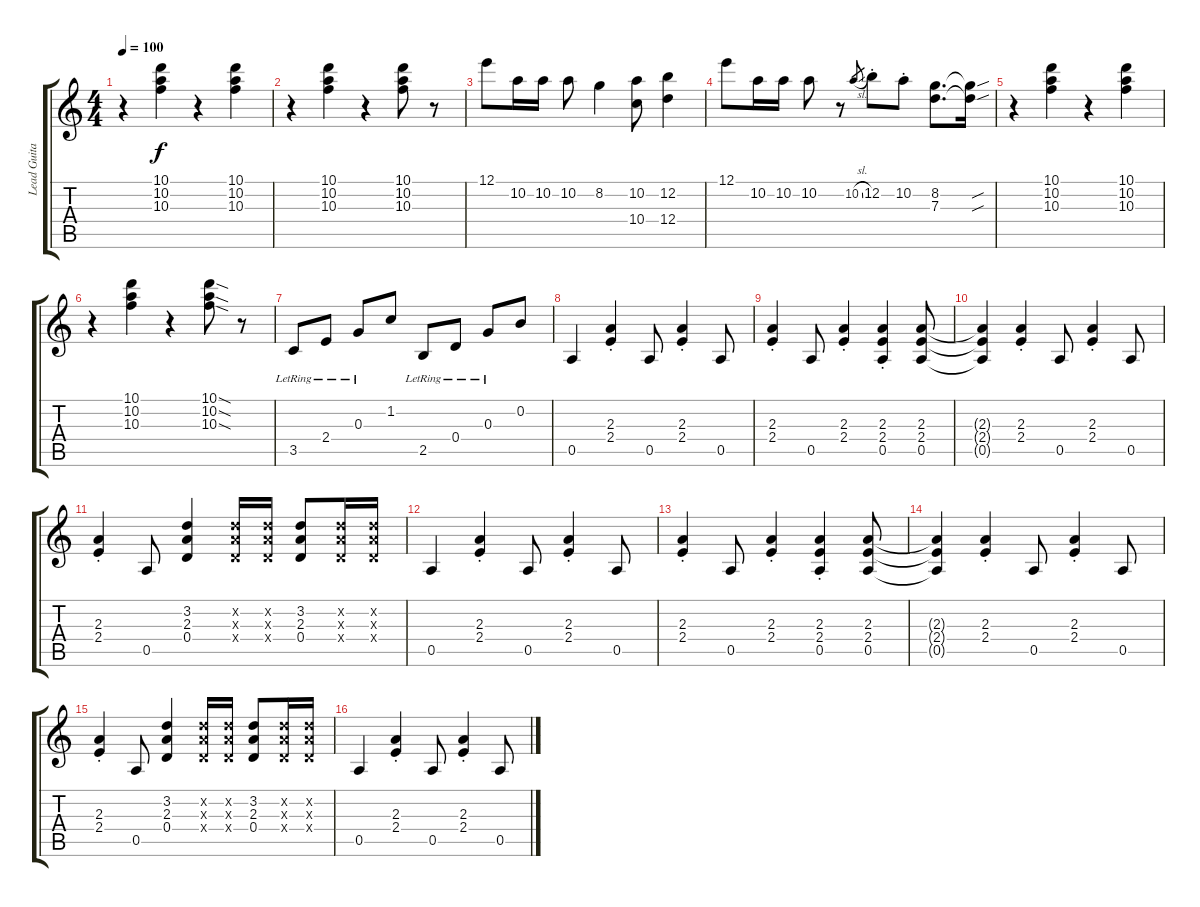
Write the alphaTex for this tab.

\track ("Lead Guitar" "Lead Guita") {instrument overdrivenguitar}
\staff {score tabs}
\tuning (E4 B3 G3 D3 A2 E2) {hide}
\ts (4 4)
\tempo 100
\clef g2
\ks c
r.4{dy f volume 12} (10.1 10.2 10.3).4 r.4 (10.1 10.2 10.3).4 |
r.4 (10.1 10.2 10.3).4 r.4 (10.1 10.2 10.3).8 r.8 |
12.1.8 10.2.16 10.2.16 10.2.8 8.2.4 (10.2 10.4).8 (12.2 12.4).4 |
12.1.8 10.2.16 10.2.16 10.2.8 r.8 10.2{sl}.8{gr} 12.2{st}.8 10.2{st}.8 (8.2 7.3).8{d} (8.2{sou t} 7.3{sou t}).16 |
r.4 (10.1 10.2 10.3).4 r.4 (10.1 10.2 10.3).4 |
r.4 (10.1 10.2 10.3).4 r.4 (10.1{sod} 10.2{sod} 10.3{sod}).8 r.8 |
3.5{lr}.8 2.4{lr}.8 0.3{lr}.8 1.2.8 2.5{lr}.8 0.4{lr}.8 0.3{lr}.8 0.2.8 |
0.5.4{volume 16} (2.3{st} 2.4{st}).4 0.5.8 (2.3{st} 2.4{st}).4 0.5.8 |
(2.3{st} 2.4{st}).4 0.5.8 (2.3{st} 2.4{st}).4 (2.3{st} 2.4{st} 0.5{st}).4 (2.3 2.4 0.5).8 |
(2.3{t} 2.4{t} 0.5{t}).4 (2.3{st} 2.4{st}).4 0.5.8 (2.3{st} 2.4{st}).4 0.5.8 |
(2.3{st} 2.4{st}).4 0.5.8 (3.2 2.3 0.4).4 (3.2{x} 2.3{x} 0.4{x}).16 (3.2{x} 2.3{x} 0.4{x}).16 (3.2 2.3 0.4).8 (3.2{x} 2.3{x} 0.4{x}).16 (3.2{x} 2.3{x} 0.4{x}).16 |
0.5.4 (2.3{st} 2.4{st}).4 0.5.8 (2.3{st} 2.4{st}).4 0.5.8 |
(2.3{st} 2.4{st}).4 0.5.8 (2.3{st} 2.4{st}).4 (2.3{st} 2.4{st} 0.5{st}).4 (2.3 2.4 0.5).8 |
(2.3{t} 2.4{t} 0.5{t}).4 (2.3{st} 2.4{st}).4 0.5.8 (2.3{st} 2.4{st}).4 0.5.8 |
(2.3{st} 2.4{st}).4 0.5.8 (3.2 2.3 0.4).4 (3.2{x} 2.3{x} 0.4{x}).16 (3.2{x} 2.3{x} 0.4{x}).16 (3.2 2.3 0.4).8 (3.2{x} 2.3{x} 0.4{x}).16 (3.2{x} 2.3{x} 0.4{x}).16 |
0.5.4 (2.3{st} 2.4{st}).4 0.5.8 (2.3{st} 2.4{st}).4 0.5.8
